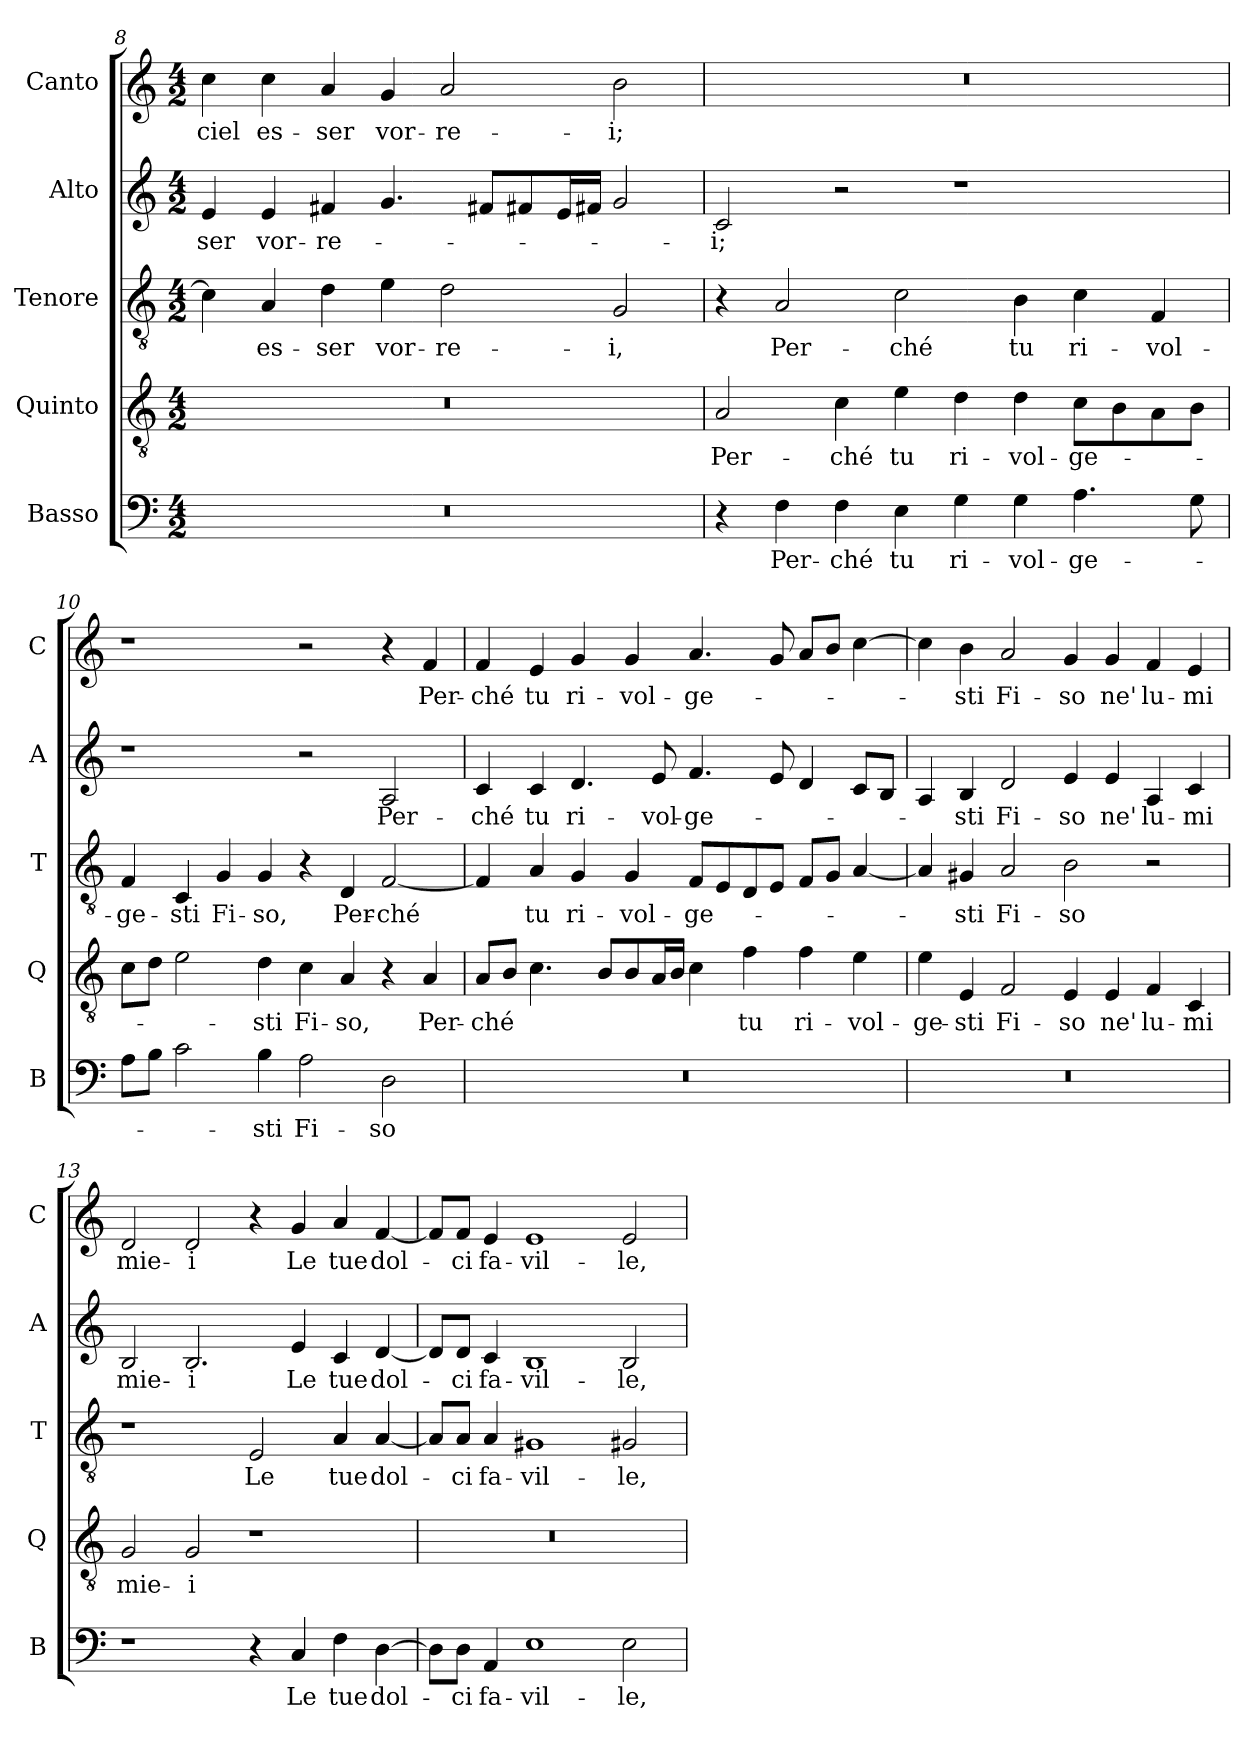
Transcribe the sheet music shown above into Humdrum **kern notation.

**kern	**text	**kern	**text	**kern	**text	**kern	**text	**kern	**text
*part5	*part5	*part4	*part4	*part3	*part3	*part2	*part2	*part1	*part1
*staff5	*staff5	*staff4	*staff4	*staff3	*staff3	*staff2	*staff2	*staff1	*staff1
*I"Basso	*	*I"Quinto	*	*I"Tenore	*	*I"Alto	*	*I"Canto	*
*I'B	*	*I'Q	*	*I'T	*	*I'A	*	*I'C	*
*clefF4	*	*clefGv2	*	*clefGv2	*	*clefG2	*	*clefG2	*
*k[]	*	*k[]	*	*k[]	*	*k[]	*	*k[]	*
*M4/2	*	*M4/2	*	*M4/2	*	*M4/2	*	*M4/2	*
=8	=8	=8	=8	=8	=8	=8	=8	=8	=8
0r	.	0r	.	4c]	.	4e	-ser	4cc	ciel
.	.	.	.	4A	es-	4e	vor-	4cc	es-
.	.	.	.	4d	-ser	4f#X	-re-	4a	-ser
.	.	.	.	4e	vor-	4.g	.	4g	vor-
.	.	.	.	2d	-re-	.	.	2a	-re-
.	.	.	.	.	.	8f#XL	.	.	.
.	.	.	.	.	.	8f#X	.	.	.
.	.	.	.	.	.	16eL	.	.	.
.	.	.	.	.	.	16f#XJJ	.	.	.
.	.	.	.	2G	-i,	2g	.	2b	-i;
=9	=9	=9	=9	=9	=9	=9	=9	=9	=9
4r	.	2A	Per-	4r	.	2c	-i;	0r	.
4F	Per-	.	.	2A	Per-	.	.	.	.
4F	-ché	4c	-ché	.	.	2r	.	.	.
4E	tu	4e	tu	2c	-ché	.	.	.	.
4G	ri-	4d	ri-	.	.	1r	.	.	.
4G	-vol-	4d	-vol-	4B	tu	.	.	.	.
4.A	-ge-	8cL	-ge-	4c	ri-	.	.	.	.
.	.	8B	.	.	.	.	.	.	.
.	.	8A	.	4F	-vol-	.	.	.	.
8G	.	8BJ	.	.	.	.	.	.	.
=10	=10	=10	=10	=10	=10	=10	=10	=10	=10
8AL	.	8cL	.	4F	-ge-	1r	.	1r	.
8BJ	.	8dJ	.	.	.	.	.	.	.
2c	.	2e	.	4C	-sti	.	.	.	.
.	.	.	.	4G	Fi-	.	.	.	.
4B	-sti	4d	-sti	4G	-so,	.	.	.	.
2A	Fi-	4c	Fi-	4r	.	2r	.	2r	.
.	.	4A	-so,	4D	Per-	.	.	.	.
2D	-so	4r	.	[2F	-ché	2A	Per-	4r	.
.	.	4A	Per-	.	.	.	.	4f	Per-
=11	=11	=11	=11	=11	=11	=11	=11	=11	=11
0r	.	8AL	-ché	4F]	.	4c	-ché	4f	-ché
.	.	8BJ	.	.	.	.	.	.	.
.	.	4.c	.	4A	tu	4c	tu	4e	tu
.	.	.	.	4G	ri-	4.d	ri-	4g	ri-
.	.	8BL	.	.	.	.	.	.	.
.	.	8B	.	4G	-vol-	.	.	4g	-vol-
.	.	16AL	.	.	.	8e	-vol-	.	.
.	.	16BJJ	.	.	.	.	.	.	.
.	.	4c	.	8FL	-ge-	4.f	-ge-	4.a	-ge-
.	.	.	.	8E	.	.	.	.	.
.	.	4f	tu	8D	.	.	.	.	.
.	.	.	.	8EJ	.	8e	.	8g	.
.	.	4f	ri-	8FL	.	4d	.	8aL	.
.	.	.	.	8GJ	.	.	.	8bJ	.
.	.	4e	-vol-	[4A	.	8cL	.	[4cc	.
.	.	.	.	.	.	8BJ	.	.	.
=12	=12	=12	=12	=12	=12	=12	=12	=12	=12
0r	.	4e	-ge-	4A]	.	4A	.	4cc]	.
.	.	4E	-sti	4G#X	-sti	4B	-sti	4b	-sti
.	.	2F	Fi-	2A	Fi-	2d	Fi-	2a	Fi-
.	.	4E	-so	2B	-so	4e	-so	4g	-so
.	.	4E	ne'	.	.	4e	ne'	4g	ne'
.	.	4F	lu-	2r	.	4A	lu-	4f	lu-
.	.	4C	-mi	.	.	4c	-mi	4e	-mi
=13	=13	=13	=13	=13	=13	=13	=13	=13	=13
1r	.	2G	mie-	1r	.	2B	mie-	2d	mie-
.	.	2G	-i	.	.	2.B	-i	2d	-i
4r	.	1r	.	2E	Le	.	.	4r	.
4C	Le	.	.	.	.	4e	Le	4g	Le
4F	tue	.	.	4A	tue	4c	tue	4a	tue
[4D	dol-	.	.	[4A	dol-	[4d	dol-	[4f	dol-
=14	=14	=14	=14	=14	=14	=14	=14	=14	=14
8DL]	.	0r	.	8AL]	.	8dL]	.	8fL]	.
8DJ	-ci	.	.	8AJ	-ci	8dJ	-ci	8fJ	-ci
4AA	fa-	.	.	4A	fa-	4c	fa-	4e	fa-
1E	-vil-	.	.	1G#X	-vil-	1B	-vil-	1e	-vil-
2E	-le,	.	.	2G#X	-le,	2B	-le,	2e	-le,
=	=	=	=	=	=	=	=	=	=
*-	*-	*-	*-	*-	*-	*-	*-	*-	*-
